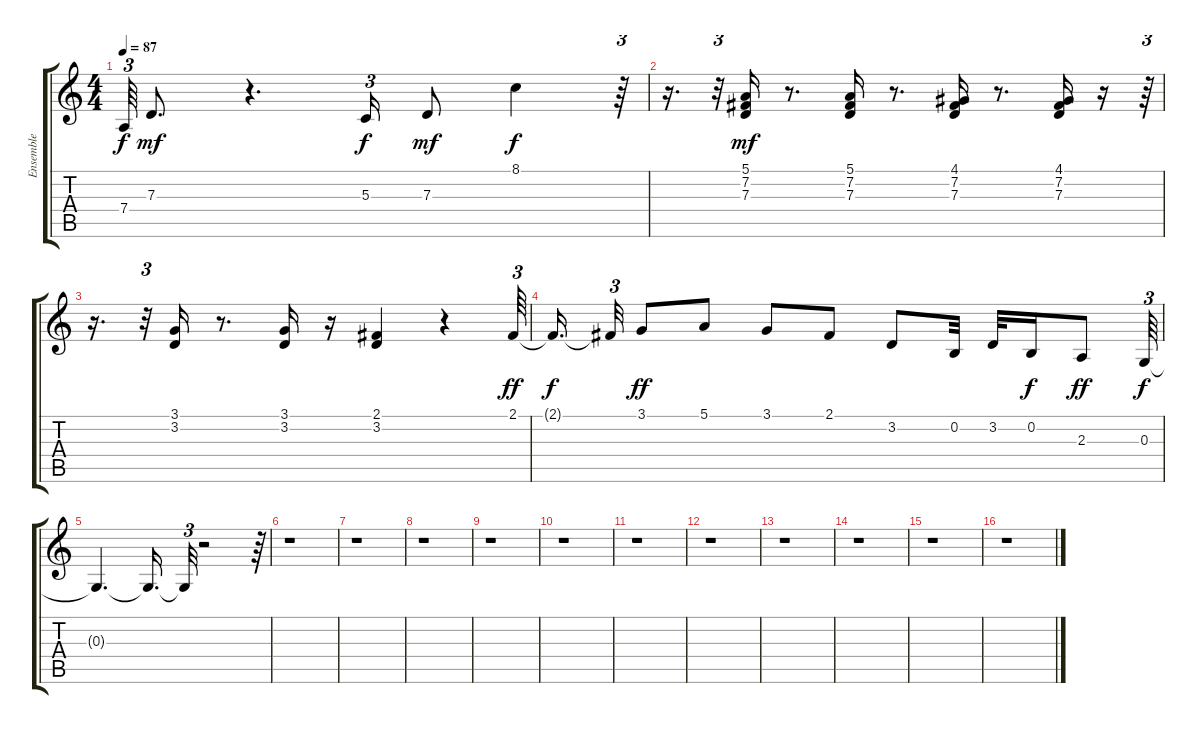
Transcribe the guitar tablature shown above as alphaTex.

\track ("Ensemble" "Ensemble") {instrument stringensemble1}
\staff {score tabs}
\tuning (E4 B3 G3 D3 A2 E2) {hide}
\ts (4 4)
\tempo 87
\clef g2
\ks c
7.4{t}.64{tu (3 2) dy f} 7.3.8{d dy mf} r.4{d} 5.3.16{tu (3 2) dy f} 7.3.8{dy mf} 8.1.4{dy f} r.64{tu (3 2)} |
r.16{d} r.32{tu (3 2)} (5.1 7.2 7.3).16{dy mf} r.8{d} (5.1 7.2 7.3).16 r.8{d} (4.1 7.2 7.3).16 r.8{d} (4.1 7.2 7.3).16 r.16 r.64{tu (3 2)} |
r.16{d} r.32{tu (3 2)} (3.1 3.2).16 r.8{d} (3.1 3.2).16 r.16 (2.1 3.2).4 r.4 2.1.64{tu (3 2) dy ff} |
2.1{t}.16{d dy f beam splitsecondary} 2.1{t}.32{tu (3 2)} 3.1.8{dy ff} 5.1.8 3.1.8 2.1.8 3.2.8 0.2.32 3.2.32 0.2.16{dy f} 2.3.8{dy ff} 0.3.64{tu (3 2) dy f} |
0.3{t}.4{d} 0.3{t}.16{d} 0.3{t}.32{tu (3 2)} r.2 r.64{tu (3 2)} |
r.1 |
r.1 |
r.1 |
r.1 |
r.1 |
r.1 |
r.1 |
r.1 |
r.1 |
r.1 |
r.1
